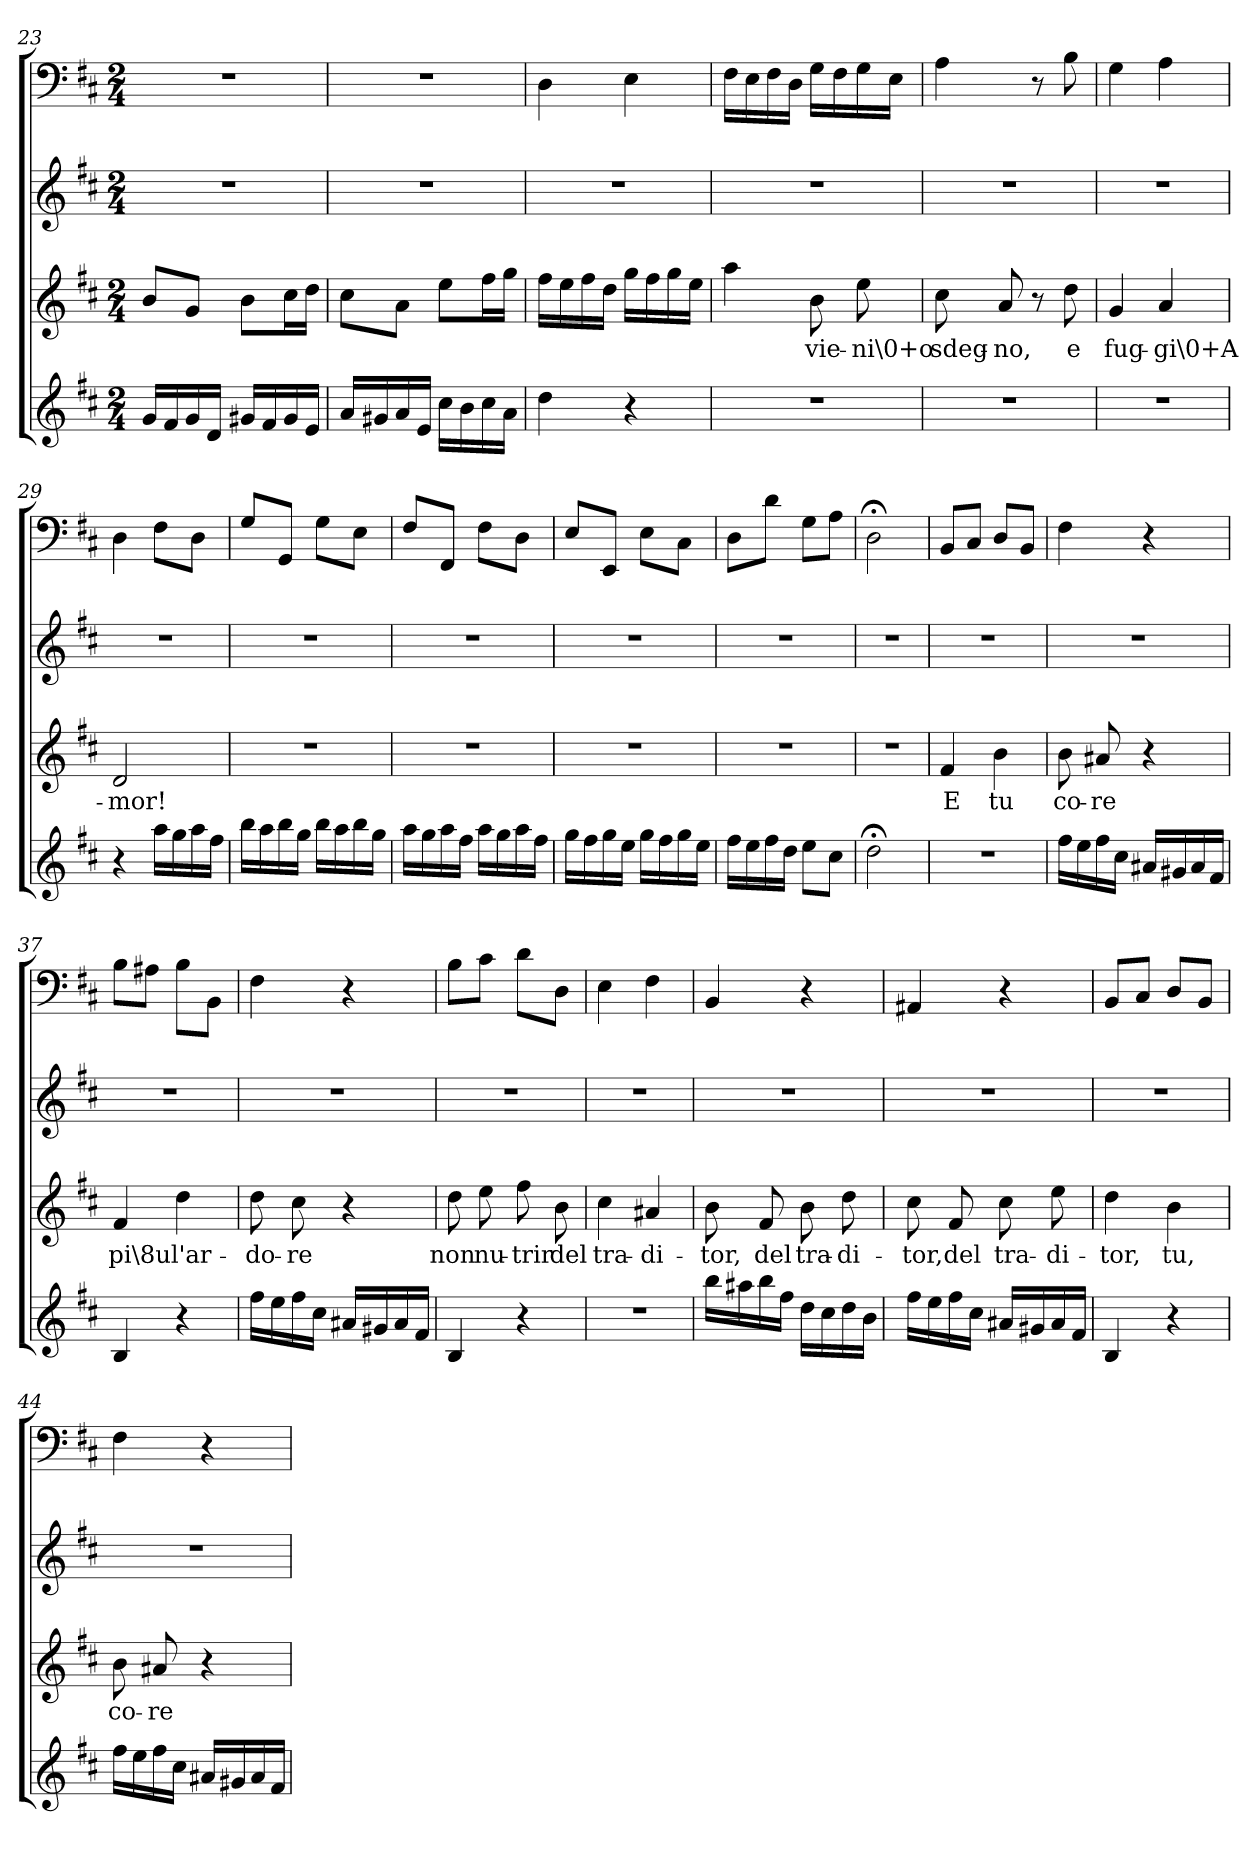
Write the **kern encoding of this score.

**kern	**kern	**text	**kern	**kern
*part4	*part3	*part3	*part2	*part1
*staff4	*staff3	*staff3	*staff2	*staff1
*clefG2	*clefG2	*	*clefG2	*clefF4
*k[f#c#]	*k[f#c#]	*	*k[f#c#]	*k[f#c#]
*D:	*D:	*	*D:	*D:
*M2/4	*M2/4	*	*M2/4	*M2/4
=23	=23	=23	=23	=23
16g/LL	8b/L	.	2r	2r
16f#/	.	.	.	.
16g/	8g/J	.	.	.
16d/JJ	.	.	.	.
16g#X/LL	8b\L	.	.	.
16f#/	.	.	.	.
16g#/	16cc#\L	.	.	.
16e/JJ	16dd\JJ	.	.	.
=24	=24	=24	=24	=24
16a/LL	8cc#\L	.	2r	2r
16g#X/	.	.	.	.
16a/	8a\J	.	.	.
16e/JJ	.	.	.	.
16cc#\LL	8ee\L	.	.	.
16b\	.	.	.	.
16cc#\	16ff#\L	.	.	.
16a\JJ	16gg\JJ	.	.	.
=25	=25	=25	=25	=25
4dd\	16ff#\LL	.	2r	4D\
.	16ee\	.	.	.
.	16ff#\	.	.	.
.	16dd\JJ	.	.	.
4r	16gg\LL	.	.	4E\
.	16ff#\	.	.	.
.	16gg\	.	.	.
.	16ee\JJ	.	.	.
=26	=26	=26	=26	=26
2r	4aa\	.	2r	16F#\LL
.	.	.	.	16E\
.	.	.	.	16F#\
.	.	.	.	16D\JJ
.	8b\	vie-	.	16G\LL
.	.	.	.	16F#\
.	8ee\	-ni\0+o	.	16G\
.	.	.	.	16E\JJ
=27	=27	=27	=27	=27
2r	8cc#\	sdeg-	2r	4A\
.	8a/	-no,	.	.
.	8r	.	.	8r
.	8dd\	e	.	8B\
=28	=28	=28	=28	=28
2r	4g/	fug-	2r	4G\
.	4a/	-gi\0+A-	.	4A\
=29	=29	=29	=29	=29
4r	2d/	-mor!	2r	4D\
16aa\LL	.	.	.	8F#\L
16gg\	.	.	.	.
16aa\	.	.	.	8D\J
16ff#\JJ	.	.	.	.
=30	=30	=30	=30	=30
16bb\LL	2r	.	2r	8G/L
16aa\	.	.	.	.
16bb\	.	.	.	8GG/J
16gg\JJ	.	.	.	.
16bb\LL	.	.	.	8G\L
16aa\	.	.	.	.
16bb\	.	.	.	8E\J
16gg\JJ	.	.	.	.
=31	=31	=31	=31	=31
16aa\LL	2r	.	2r	8F#/L
16gg\	.	.	.	.
16aa\	.	.	.	8FF#/J
16ff#\JJ	.	.	.	.
16aa\LL	.	.	.	8F#\L
16gg\	.	.	.	.
16aa\	.	.	.	8D\J
16ff#\JJ	.	.	.	.
=32	=32	=32	=32	=32
16gg\LL	2r	.	2r	8E/L
16ff#\	.	.	.	.
16gg\	.	.	.	8EE/J
16ee\JJ	.	.	.	.
16gg\LL	.	.	.	8E\L
16ff#\	.	.	.	.
16gg\	.	.	.	8C#\J
16ee\JJ	.	.	.	.
=33	=33	=33	=33	=33
16ff#\LL	2r	.	2r	8D\L
16ee\	.	.	.	.
16ff#\	.	.	.	8d\J
16dd\JJ	.	.	.	.
8ee\L	.	.	.	8G\L
8cc#\J	.	.	.	8A\J
=34	=34	=34	=34	=34
2dd;<\	2r	.	2r	2D;<\
=35	=35	=35	=35	=35
2r	4f#/	E	2r	8BB/L
.	.	.	.	8C#/J
.	4b\	tu	.	8D/L
.	.	.	.	8BB/J
=36	=36	=36	=36	=36
16ff#\LL	8b\	co-	2r	4F#\
16ee\	.	.	.	.
16ff#\	8a#X/	-re	.	.
16cc#\JJ	.	.	.	.
16a#X/LL	4r	.	.	4r
16g#X/	.	.	.	.
16a#/	.	.	.	.
16f#/JJ	.	.	.	.
=37	=37	=37	=37	=37
4B/	4f#/	pi\8u	2r	8B\L
.	.	.	.	8A#X\J
4r	4dd\	l'ar-	.	8B\L
.	.	.	.	8BB\J
=38	=38	=38	=38	=38
16ff#\LL	8dd\	-do-	2r	4F#\
16ee\	.	.	.	.
16ff#\	8cc#\	-re	.	.
16cc#\JJ	.	.	.	.
16a#X/LL	4r	.	.	4r
16g#X/	.	.	.	.
16a#/	.	.	.	.
16f#/JJ	.	.	.	.
=39	=39	=39	=39	=39
4B/	8dd\	non	2r	8B\L
.	8ee\	nu-	.	8c#\J
4r	8ff#\	-trir	.	8d\L
.	8b\	del	.	8D\J
=40	=40	=40	=40	=40
2r	4cc#\	tra-	2r	4E\
.	4a#X/	-di-	.	4F#\
=41	=41	=41	=41	=41
16bb\LL	8b\	-tor,	2r	4BB/
16aa#X\	.	.	.	.
16bb\	8f#/	del	.	.
16ff#\JJ	.	.	.	.
16dd\LL	8b\	tra-	.	4r
16cc#\	.	.	.	.
16dd\	8dd\	-di-	.	.
16b\JJ	.	.	.	.
=42	=42	=42	=42	=42
16ff#\LL	8cc#\	-tor,	2r	4AA#X/
16ee\	.	.	.	.
16ff#\	8f#/	del	.	.
16cc#\JJ	.	.	.	.
16a#X/LL	8cc#\	tra-	.	4r
16g#X/	.	.	.	.
16a#/	8ee\	-di-	.	.
16f#/JJ	.	.	.	.
=43	=43	=43	=43	=43
4B/	4dd\	-tor,	2r	8BB/L
.	.	.	.	8C#/J
4r	4b\	tu,	.	8D/L
.	.	.	.	8BB/J
=44	=44	=44	=44	=44
16ff#\LL	8b\	co-	2r	4F#\
16ee\	.	.	.	.
16ff#\	8a#X/	-re	.	.
16cc#\JJ	.	.	.	.
16a#X/LL	4r	.	.	4r
16g#X/	.	.	.	.
16a#/	.	.	.	.
16f#/JJ	.	.	.	.
=	=	=	=	=
*-	*-	*-	*-	*-
